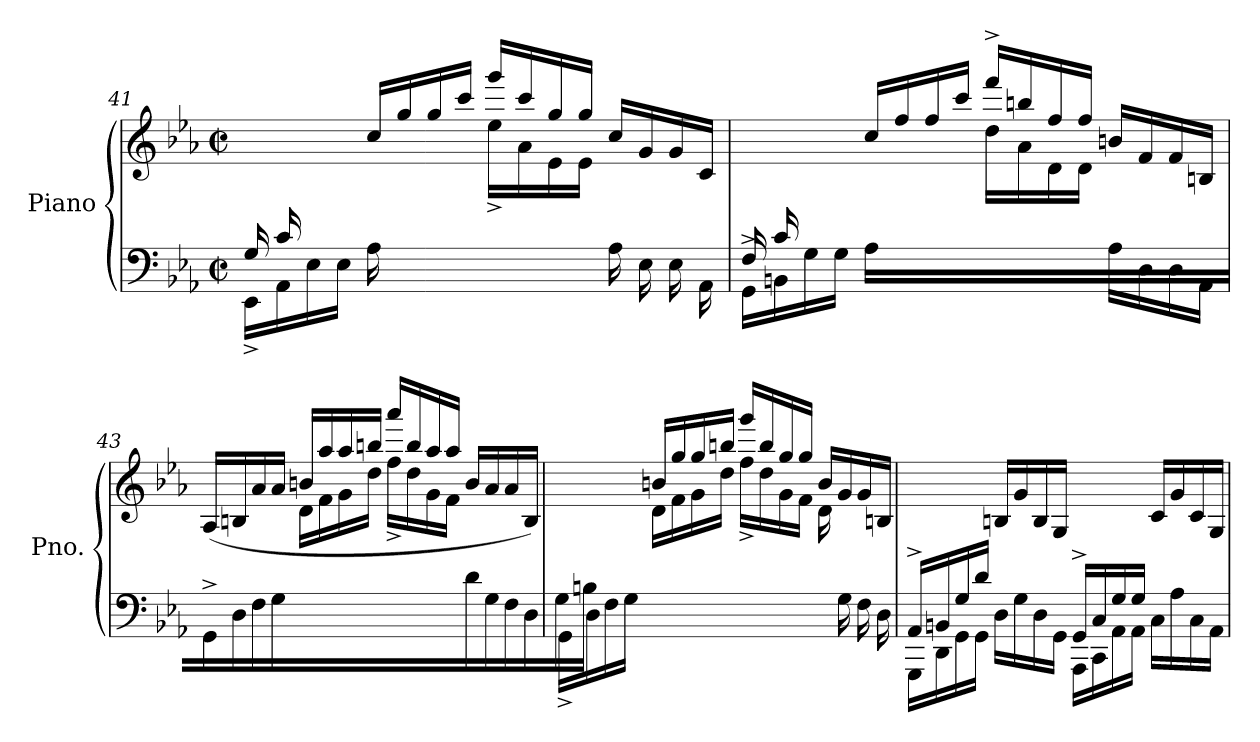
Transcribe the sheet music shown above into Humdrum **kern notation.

**kern	**kern
*part1	*part1
*staff2	*staff1
*I"Piano	*
*I'Pno.	*
*clefF4	*clefG2
*k[b-e-a-]	*k[b-e-a-]
*M2/2	*M2/2
*met(c|)	*met(c|)
=41	=41
*^	*^
(>16G/LL	16EE-^\LL	8ryy	16ryy
*	*	*v	*v
16c/	16AA-\	.
2..ryy	16E-\	16g/
.	16E-\JJ	16g/JJ
.	16A-\LL	16cc/LL
*	*	*^
.	4..ryy	16gg/	16e-\
.	.	16gg/	16e-\
.	.	16ccc/JJ	16a-\JJ
.	.	16ggg/LL	16ee-^\LL
.	.	16ccc/	16a-\
.	.	16gg/	16e-\
.	.	16gg/JJ	16e-\JJ
.	16A-\LL	16cc/LL	4ryy
.	16E-\	16g/	.
.	16E-\	16g/	.
.	16AA-\JJ	16c/JJ)	.
!!LO:PB:g=z	!!
=42	=42	=42	=42
*	*^	*	*
(>16F/LL	4ryy	16GG^\LL	8ryy	4ryy
16c/	.	16BBn\	.	.
2..ryy	.	16G\	16f/	.
.	.	16G\JJ	16f/JJ	.
.	16A-\LL	2ryy	16cc/LL	16ryy
.	2ryy	.	16ff/	16d\
.	.	.	16ff/	16d\
.	.	.	16ccc/JJ	16a-\JJ
.	.	.	16fff^/LL	16dd\LL
.	.	.	16bbn/	16a-\
.	.	.	16ff/	16d\
.	.	.	16ff/JJ	16d\JJ
.	.	16A-\LL	16bn/LL	4ryy
.	8.ryy	16D\	16f/	.
.	.	16D\	16f/	.
.	.	16AA-\JJ	16Bn/JJ)	.
*v	*v	*v	*	*
=43	=43	=43
16GG^\LL	(>16A-/LL	4ryy
16D\	16Bn/	.
16F\	16a-/	.
16G\JJ	16a-/JJ	.
2ryy	16bn/LL	16d\LL
.	16aa-/	16f\
.	16aa-/	16g\
.	16bbn/JJ	16dd\JJ
.	16aaa-/LL	16ff^\LL
.	16bb/	16dd\
.	16aa-/	16g\
.	16aa-/JJ	16f\JJ
16d\LL	16b/LL	4ryy
16G\	16a-/	.
16F\	16a-/	.
16D\JJ	16B/JJ)	.
=44	=44	=44
*^	*	*^
(>16G/LL	16GG^\LL	8ryy	4ryy	2.ryy
16Bn/	16D\	.	.	.
2..ryy	16F\	16g/	.	.
.	16G\JJ	16g/JJ	.	.
.	2ryy	16bn/LL	16d\LL	.
.	.	16gg/	16f\	.
.	.	16gg/	16g\	.
.	.	16bbn/JJ	16dd\JJ	.
.	.	16ggg/LL	16ff^\LL	.
.	.	16bb/	16dd\	.
.	.	16gg/	16g\	.
.	.	16gg/JJ	16f\JJ	.
.	16ryy	16b/LL	4ryy	16d\LL
.	16G\	16g/	.	8.ryy
.	16F\	16g/	.	.
.	16D\JJ	16B/JJ)	.	.
*	*	*v	*v	*v
!!LO:LB:g=z
=45	=45	=45
16AA-^/LL	16GGG\LL	4ryy
16BBn/	16DD\	.
16G/	16GG\	.
16d/JJ	16GG\JJ	.
4ryy	16D\LL	16Bn/LL
.	16G\	16g/
.	16D\	16B/
.	16GG\JJ	(16G/JJ
16GG^/LL	16AAA-\LL	4ryy
16C/	16CC\	.
16G/	16AA-\	.
16G/JJ	16AA-\JJ	.
4ryy	16C\LL	16c/LL
.	16A-\	16g/
.	16C\	16c/
.	16AA-\JJ	16G/JJ
*v	*v	*
=	=
*-	*-
